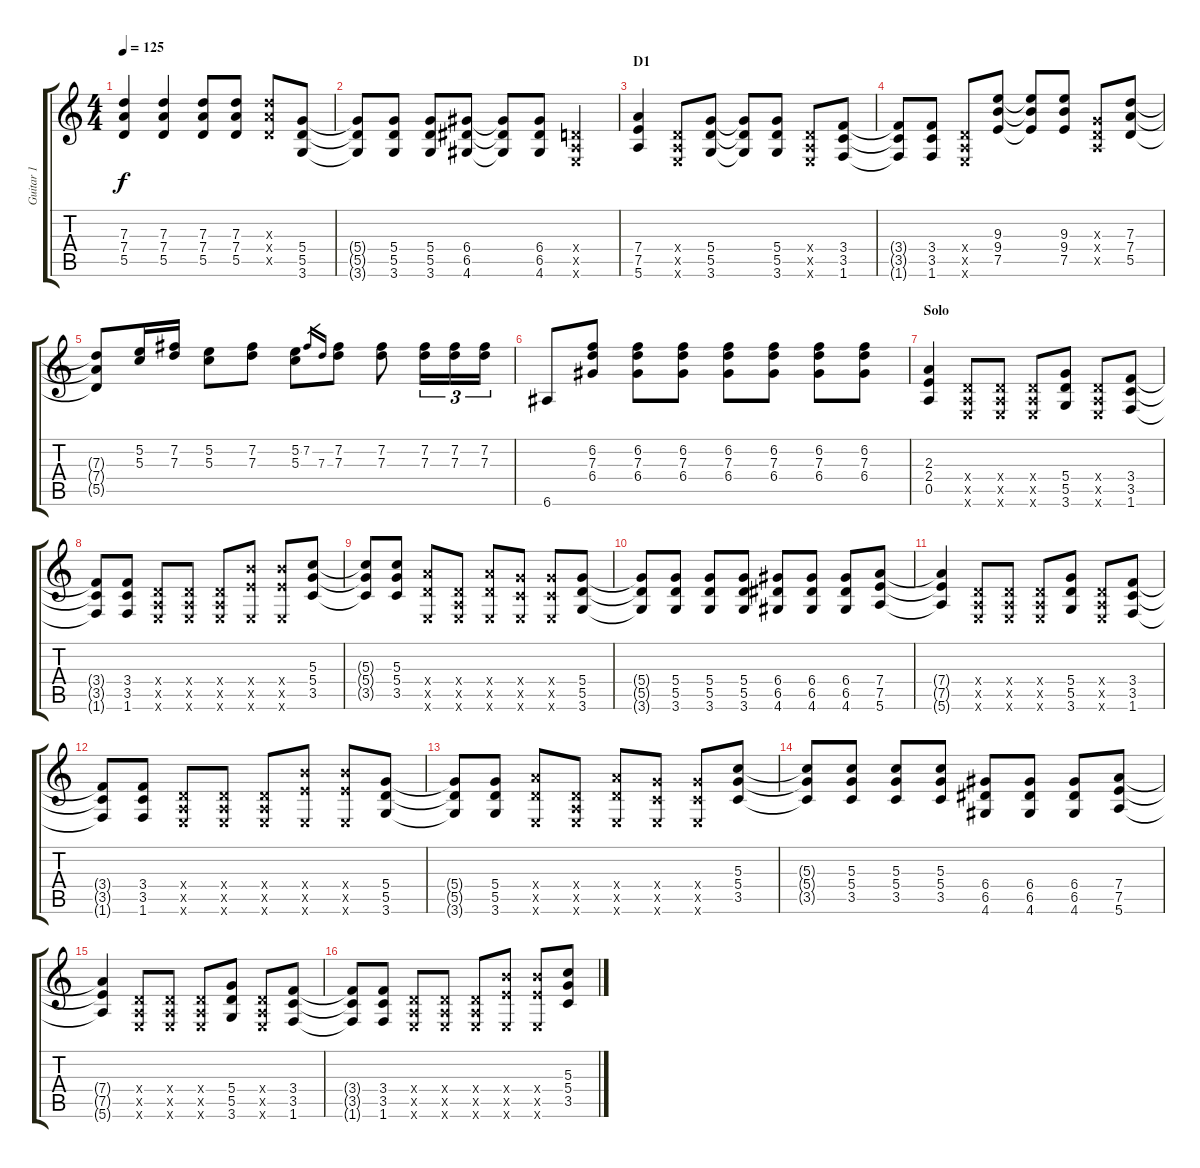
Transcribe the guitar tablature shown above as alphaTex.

\track ("Guitar 1" "Guitar 1") {instrument overdrivenguitar}
\staff {score tabs}
\tuning (E4 B3 G3 D3 A2 E2) {hide}
\ts (4 4)
\tempo 125
\clef g2
\ks c
(7.3 7.4 5.5).4{dy f} (7.3 7.4 5.5).4 (7.3 7.4 5.5).8 (7.3 7.4 5.5).8 (7.3{x} 7.4{x} 5.5{x}).8 (5.4 5.5 3.6).8 |
(5.4{t} 5.5{t} 3.6{t}).8 (5.4 5.5 3.6).8 (5.4 5.5 3.6).8 (6.4 6.5 4.6).8 (6.4{t} 6.5{t} 4.6{t}).8 (6.4 6.5 4.6).8 (0.4{x} 0.5{x} 0.6{x}).4 |
\section ("" "D1")
(7.4 7.5 5.6).4 (0.4{x} 0.5{x} 0.6{x}).8 (5.4 5.5 3.6).8 (5.4{t} 5.5{t} 3.6{t}).8 (5.4 5.5 3.6).8 (0.4{x} 0.5{x} 0.6{x}).8 (3.4 3.5 1.6).8 |
(3.4{t} 3.5{t} 1.6{t}).8 (3.4 3.5 1.6).8 (0.4{x} 0.5{x} 0.6{x}).8 (9.3 9.4 7.5).8 (9.3{t} 9.4{t} 7.5{t}).8 (9.3 9.4 7.5).8 (0.3{x} 0.4{x} 0.5{x}).8 (7.3 7.4 5.5).8 |
(7.3{t} 7.4{t} 5.5{t}).8 (5.2 5.3).16 (7.2 7.3).16 (5.2 5.3).8 (7.2 7.3).8 (5.2 5.3).8 7.2.16{gr} 7.3.16{gr} (7.2 7.3).8 (7.2 7.3).8 (7.2 7.3).16{tu (3 2)} (7.2 7.3).16{tu (3 2)} (7.2 7.3).16{tu (3 2)} |
6.6.8 (6.2 7.3 6.4).8 (6.2 7.3 6.4).8 (6.2 7.3 6.4).8 (6.2 7.3 6.4).8 (6.2 7.3 6.4).8 (6.2 7.3 6.4).8 (6.2 7.3 6.4).8 |
\section ("" "Solo")
(2.3 2.4 0.5).4 (0.4{x} 0.5{x} 0.6{x}).8 (0.4{x} 0.5{x} 0.6{x}).8 (0.4{x} 0.5{x} 0.6{x}).8 (5.4 5.5 3.6).8 (0.4{x} 0.5{x} 0.6{x}).8 (3.4 3.5 1.6).8 |
(3.4{t} 3.5{t} 1.6{t}).8 (3.4 3.5 1.6).8 (0.4{x} 0.5{x} 0.6{x}).8 (0.4{x} 0.5{x} 0.6{x}).8 (0.4{x} 0.5{x} 0.6{x}).8 (9.4{x} 7.5{x} 0.6{x}).8 (9.4{x} 7.5{x} 0.6{x}).8 (5.3 5.4 3.5).8 |
(5.3{t} 5.4{t} 3.5{t}).8 (5.3 5.4 3.5).8 (7.4{x} 5.5{x} 0.6{x}).8 (0.4{x} 0.5{x} 0.6{x}).8 (7.4{x} 5.5{x} 0.6{x}).8 (5.4{x} 3.5{x} 0.6{x}).8 (5.4{x} 3.5{x} 0.6{x}).8 (5.4 5.5 3.6).8 |
(5.4{t} 5.5{t} 3.6{t}).8 (5.4 5.5 3.6).8 (5.4 5.5 3.6).8 (5.4 5.5 3.6).8 (6.4 6.5 4.6).8 (6.4 6.5 4.6).8 (6.4 6.5 4.6).8 (7.4 7.5 5.6).8 |
(7.4{t} 7.5{t} 5.6{t}).4 (0.4{x} 0.5{x} 0.6{x}).8 (0.4{x} 0.5{x} 0.6{x}).8 (0.4{x} 0.5{x} 0.6{x}).8 (5.4 5.5 3.6).8 (0.4{x} 0.5{x} 0.6{x}).8 (3.4 3.5 1.6).8 |
(3.4{t} 3.5{t} 1.6{t}).8 (3.4 3.5 1.6).8 (0.4{x} 0.5{x} 0.6{x}).8 (0.4{x} 0.5{x} 0.6{x}).8 (0.4{x} 0.5{x} 0.6{x}).8 (9.4{x} 7.5{x} 0.6{x}).8 (9.4{x} 7.5{x} 0.6{x}).8 (5.4 5.5 3.6).8 |
(5.4{t} 5.5{t} 3.6{t}).8 (5.4 5.5 3.6).8 (7.4{x} 5.5{x} 0.6{x}).8 (0.4{x} 0.5{x} 0.6{x}).8 (7.4{x} 5.5{x} 0.6{x}).8 (5.4{x} 3.5{x} 0.6{x}).8 (5.4{x} 3.5{x} 0.6{x}).8 (5.3 5.4 3.5).8 |
(5.3{t} 5.4{t} 3.5{t}).8 (5.3 5.4 3.5).8 (5.3 5.4 3.5).8 (5.3 5.4 3.5).8 (6.4 6.5 4.6).8 (6.4 6.5 4.6).8 (6.4 6.5 4.6).8 (7.4 7.5 5.6).8 |
(7.4{t} 7.5{t} 5.6{t}).4 (0.4{x} 0.5{x} 0.6{x}).8 (0.4{x} 0.5{x} 0.6{x}).8 (0.4{x} 0.5{x} 0.6{x}).8 (5.4 5.5 3.6).8 (0.4{x} 0.5{x} 0.6{x}).8 (3.4 3.5 1.6).8 |
(3.4{t} 3.5{t} 1.6{t}).8 (3.4 3.5 1.6).8 (0.4{x} 0.5{x} 0.6{x}).8 (0.4{x} 0.5{x} 0.6{x}).8 (0.4{x} 0.5{x} 0.6{x}).8 (9.4{x} 7.5{x} 0.6{x}).8 (9.4{x} 7.5{x} 0.6{x}).8 (5.3 5.4 3.5).8
